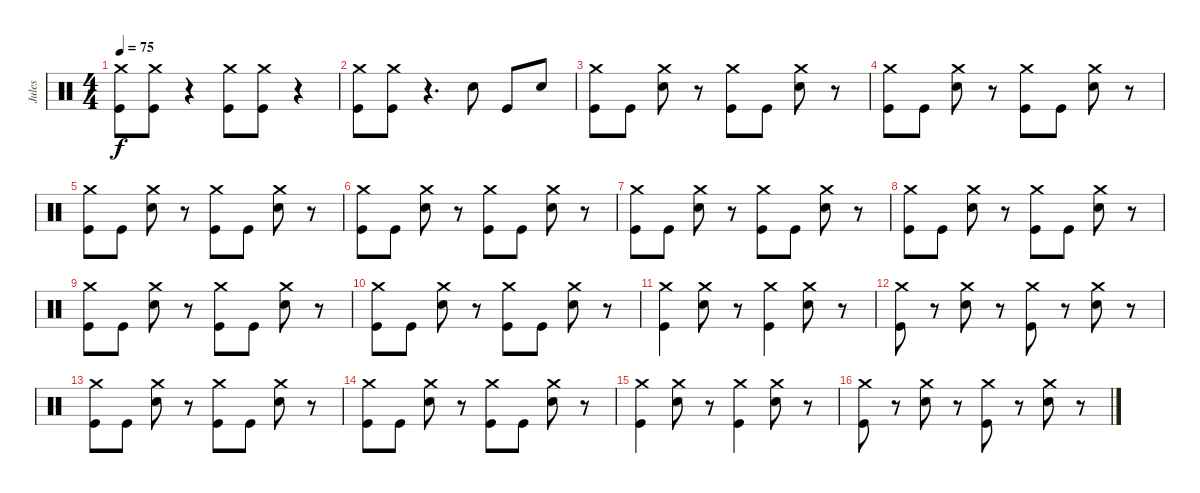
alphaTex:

\track ("Jules" "Jules") {instrument percussion}
\staff {score}
\articulation defaults
\ts (4 4)
\tempo 75
\clef neutral
\ks c
("Kick (hit)" "Crash medium (hit)").8{dy f} ("Kick (hit)" "Crash medium (hit)").8 r.4 ("Kick (hit)" "Crash medium (hit)").8 ("Kick (hit)" "Crash medium (hit)").8 r.4 |
("Kick (hit)" "Crash medium (hit)").8 ("Kick (hit)" "Crash medium (hit)").8 r.4{d} "Snare (hit) 2".8 "Kick (hit)".8 "Snare (hit) 2".8 |
("Kick (hit)" "Crash medium (hit)").8 "Kick (hit)".8 ("Snare (hit) 2" "Crash medium (hit)").8 r.8 ("Kick (hit)" "Crash medium (hit)").8 "Kick (hit)".8 ("Snare (hit) 2" "Crash medium (hit)").8 r.8 |
("Kick (hit)" "Crash medium (hit)").8 "Kick (hit)".8 ("Snare (hit) 2" "Crash medium (hit)").8 r.8 ("Kick (hit)" "Crash medium (hit)").8 "Kick (hit)".8 ("Snare (hit) 2" "Crash medium (hit)").8 r.8 |
("Kick (hit)" "Crash medium (hit)").8 "Kick (hit)".8 ("Snare (hit) 2" "Crash medium (hit)").8 r.8 ("Kick (hit)" "Crash medium (hit)").8 "Kick (hit)".8 ("Snare (hit) 2" "Crash medium (hit)").8 r.8 |
("Kick (hit)" "Crash medium (hit)").8 "Kick (hit)".8 ("Snare (hit) 2" "Crash medium (hit)").8 r.8 ("Kick (hit)" "Crash medium (hit)").8 "Kick (hit)".8 ("Snare (hit) 2" "Crash medium (hit)").8 r.8 |
("Kick (hit)" "Crash medium (hit)").8 "Kick (hit)".8 ("Snare (hit) 2" "Crash medium (hit)").8 r.8 ("Kick (hit)" "Crash medium (hit)").8 "Kick (hit)".8 ("Snare (hit) 2" "Crash medium (hit)").8 r.8 |
("Kick (hit)" "Crash medium (hit)").8 "Kick (hit)".8 ("Snare (hit) 2" "Crash medium (hit)").8 r.8 ("Kick (hit)" "Crash medium (hit)").8 "Kick (hit)".8 ("Snare (hit) 2" "Crash medium (hit)").8 r.8 |
("Kick (hit)" "Crash medium (hit)").8 "Kick (hit)".8 ("Snare (hit) 2" "Crash medium (hit)").8 r.8 ("Kick (hit)" "Crash medium (hit)").8 "Kick (hit)".8 ("Snare (hit) 2" "Crash medium (hit)").8 r.8 |
("Kick (hit)" "Crash medium (hit)").8 "Kick (hit)".8 ("Snare (hit) 2" "Crash medium (hit)").8 r.8 ("Kick (hit)" "Crash medium (hit)").8 "Kick (hit)".8 ("Snare (hit) 2" "Crash medium (hit)").8 r.8 |
("Kick (hit)" "Crash medium (hit)").4 ("Snare (hit) 2" "Crash medium (hit)").8 r.8 ("Kick (hit)" "Crash medium (hit)").4 ("Snare (hit) 2" "Crash medium (hit)").8 r.8 |
("Kick (hit)" "Crash medium (hit)").8 r.8 ("Snare (hit) 2" "Crash medium (hit)").8 r.8 ("Kick (hit)" "Crash medium (hit)").8 r.8 ("Snare (hit) 2" "Crash medium (hit)").8 r.8 |
("Kick (hit)" "Crash medium (hit)").8 "Kick (hit)".8 ("Snare (hit) 2" "Crash medium (hit)").8 r.8 ("Kick (hit)" "Crash medium (hit)").8 "Kick (hit)".8 ("Snare (hit) 2" "Crash medium (hit)").8 r.8 |
("Kick (hit)" "Crash medium (hit)").8 "Kick (hit)".8 ("Snare (hit) 2" "Crash medium (hit)").8 r.8 ("Kick (hit)" "Crash medium (hit)").8 "Kick (hit)".8 ("Snare (hit) 2" "Crash medium (hit)").8 r.8 |
("Kick (hit)" "Crash medium (hit)").4 ("Snare (hit) 2" "Crash medium (hit)").8 r.8 ("Kick (hit)" "Crash medium (hit)").4 ("Snare (hit) 2" "Crash medium (hit)").8 r.8 |
("Kick (hit)" "Crash medium (hit)").8 r.8 ("Snare (hit) 2" "Crash medium (hit)").8 r.8 ("Kick (hit)" "Crash medium (hit)").8 r.8 ("Snare (hit) 2" "Crash medium (hit)").8 r.8
